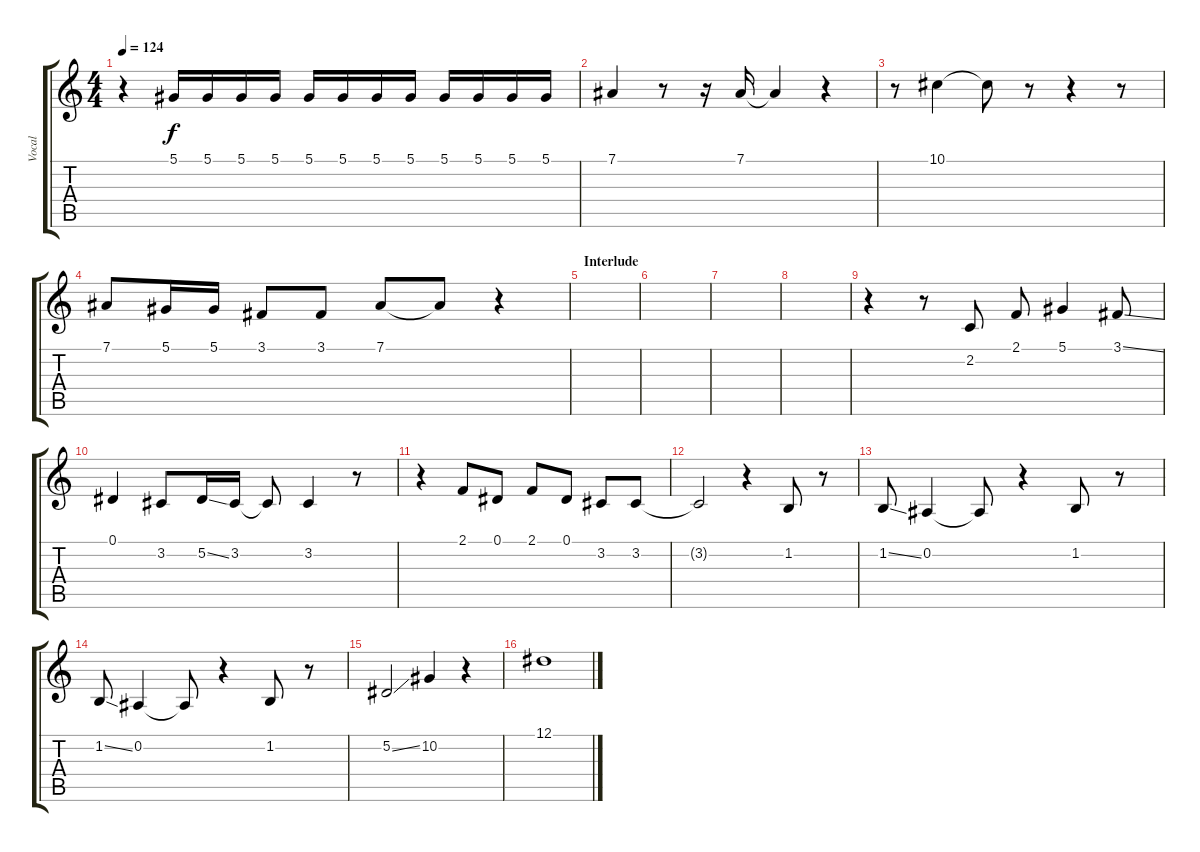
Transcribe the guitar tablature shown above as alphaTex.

\track ("Vocal" "Vocal") {instrument lead2sawtooth}
\staff {score tabs}
\tuning (Eb4 Bb3 Gb3 Db3 Ab2 Eb2) {hide}
\ts (4 4)
\tempo 124
\clef g2
\ks c
r.4{dy f} 5.1.16 5.1.16 5.1.16 5.1.16 5.1.16 5.1.16 5.1.16 5.1.16 5.1.16 5.1.16 5.1.16 5.1.16 |
7.1.4 r.8 r.16 7.1.16 7.1{t}.4 r.4 |
r.8 10.1.4 10.1{t}.8 r.8 r.4 r.8 |
7.1.8 5.1.16 5.1.16 3.1.8 3.1.8 7.1.8 7.1{t}.8 r.4 |
\section ("" "Interlude")
|
|
|
|
r.4 r.8 2.2.8 2.1.8 5.1.4 3.1{ss}.8 |
0.1.4 3.2.8 5.2{ss}.16 3.2.16 3.2{t}.8 3.2.4 r.8 |
r.4 2.1.8 0.1.8 2.1.8 0.1.8 3.2.8 3.2.8 |
3.2{t}.2 r.4 1.2.8 r.8 |
1.2{ss}.8 0.2.4 0.2{t}.8 r.4 1.2.8 r.8 |
1.2{ss}.8 0.2.4 0.2{t}.8 r.4 1.2.8 r.8 |
5.2{ss}.2 10.2.4 r.4 |
12.1.1
